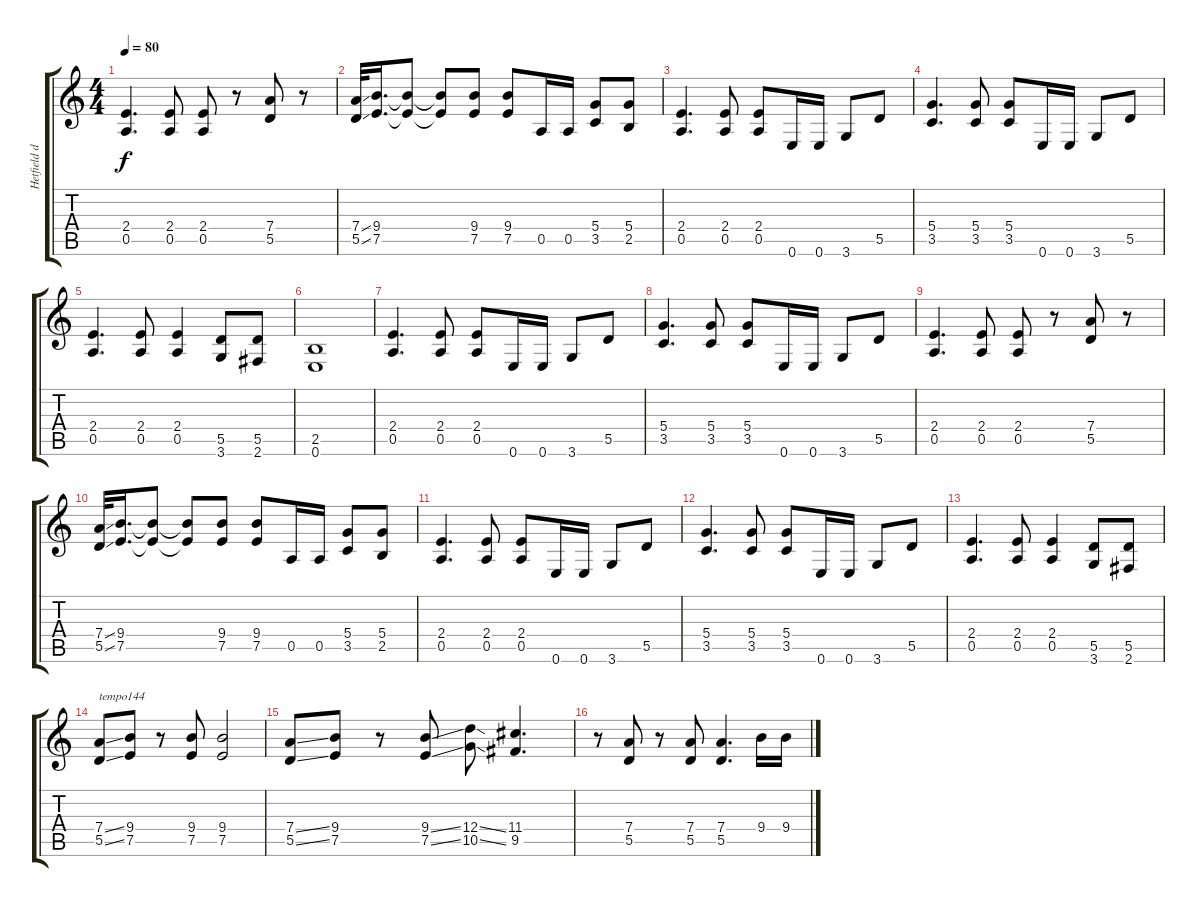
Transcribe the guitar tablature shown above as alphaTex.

\track ("Hetfield disto" "Hetfield d") {instrument distortionguitar}
\staff {score tabs}
\tuning (E4 B3 G3 D3 A2 E2) {hide}
\ts (4 4)
\tempo 80
\clef g2
\ks c
(2.4 0.5).4{d dy f} (2.4 0.5).8 (2.4 0.5).8 r.8 (7.4 5.5).8 r.8 |
(7.4{ss} 5.5{ss}).32 (9.4 7.5).16{d} (9.4{t} 7.5{t}).8 (9.4{t} 7.5{t}).8 (9.4 7.5).8 (9.4 7.5).8 0.5.16 0.5.16 (5.4 3.5).8 (5.4 2.5).8 |
(2.4 0.5).4{d} (2.4 0.5).8 (2.4 0.5).8 0.6.16 0.6.16 3.6.8 5.5.8 |
(5.4 3.5).4{d} (5.4 3.5).8 (5.4 3.5).8 0.6.16 0.6.16 3.6.8 5.5.8 |
(2.4 0.5).4{d} (2.4 0.5).8 (2.4 0.5).4 (5.5 3.6).8 (5.5 2.6).8 |
(2.5 0.6).1 |
(2.4 0.5).4{d} (2.4 0.5).8 (2.4 0.5).8 0.6.16 0.6.16 3.6.8 5.5.8 |
(5.4 3.5).4{d} (5.4 3.5).8 (5.4 3.5).8 0.6.16 0.6.16 3.6.8 5.5.8 |
(2.4 0.5).4{d} (2.4 0.5).8 (2.4 0.5).8 r.8 (7.4 5.5).8 r.8 |
(7.4{ss} 5.5{ss}).32 (9.4 7.5).16{d} (9.4{t} 7.5{t}).8 (9.4{t} 7.5{t}).8 (9.4 7.5).8 (9.4 7.5).8 0.5.16 0.5.16 (5.4 3.5).8 (5.4 2.5).8 |
(2.4 0.5).4{d} (2.4 0.5).8 (2.4 0.5).8 0.6.16 0.6.16 3.6.8 5.5.8 |
(5.4 3.5).4{d} (5.4 3.5).8 (5.4 3.5).8 0.6.16 0.6.16 3.6.8 5.5.8 |
(2.4 0.5).4{d} (2.4 0.5).8 (2.4 0.5).4 (5.5 3.6).8 (5.5 2.6).8 |
(7.4{ss} 5.5{ss}).8{txt "tempo144"} (9.4 7.5).8 r.8 (9.4 7.5).8 (9.4 7.5).2 |
(7.4{ss} 5.5{ss}).8 (9.4 7.5).8 r.8 (9.4{ss} 7.5{ss}).8 (12.4{ss} 10.5{ss}).8 (11.4 9.5).4{d} |
r.8 (7.4 5.5).8 r.8 (7.4 5.5).8 (7.4 5.5).4{d} 9.4.16 9.4.16
